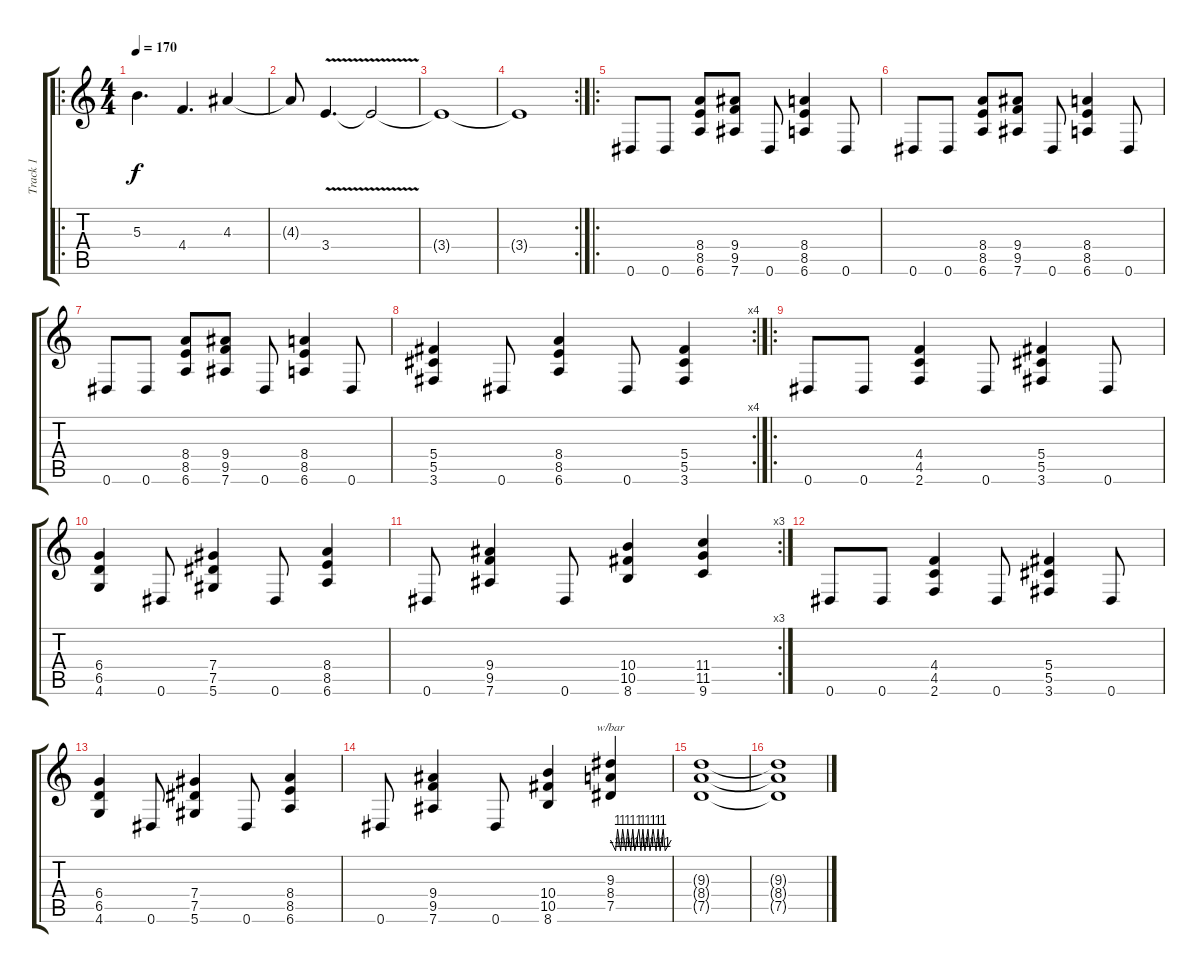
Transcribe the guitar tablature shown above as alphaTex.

\track ("Track 1" "Track 1") {instrument distortionguitar}
\staff {score tabs}
\tuning (Eb4 Bb3 Gb3 Db3 Ab2 Eb2) {hide}
\ro
\ts (4 4)
\tempo 170
\clef g2
\ks c
5.3.4{d dy f} 4.4.4{d} 4.3.4 |
4.3{t}.8 3.4{v}.4{d} 3.4{t}.2 |
3.4{t}.1 |
\rc 2
3.4{t}.1 |
\ro
0.6.8 0.6.8 (8.4 8.5 6.6).8 (9.4 9.5 7.6).8 0.6.8 (8.4 8.5 6.6).4 0.6.8 |
0.6.8 0.6.8 (8.4 8.5 6.6).8 (9.4 9.5 7.6).8 0.6.8 (8.4 8.5 6.6).4 0.6.8 |
0.6.8 0.6.8 (8.4 8.5 6.6).8 (9.4 9.5 7.6).8 0.6.8 (8.4 8.5 6.6).4 0.6.8 |
\rc 4
(5.4 5.5 3.6).4 0.6.8 (8.4 8.5 6.6).4 0.6.8 (5.4 5.5 3.6).4 |
\ro
0.6.8 0.6.8 (4.4 4.5 2.6).4 0.6.8 (5.4 5.5 3.6).4 0.6.8 |
(6.4 6.5 4.6).4 0.6.8 (7.4 7.5 5.6).4 0.6.8 (8.4 8.5 6.6).4 |
\rc 3
0.6.8 (9.4 9.5 7.6).4 0.6.8 (10.4 10.5 8.6).4 (11.4 11.5 9.6).4 |
0.6.8 0.6.8 (4.4 4.5 2.6).4 0.6.8 (5.4 5.5 3.6).4 0.6.8 |
(6.4 6.5 4.6).4 0.6.8 (7.4 7.5 5.6).4 0.6.8 (8.4 8.5 6.6).4 |
0.6.8 (9.4 9.5 7.6).4 0.6.8 (10.4 10.5 8.6).4 (9.3 8.4 7.5).4{tbe (custom default 0 0 5 -4 7 4 10 -4 12 4 15 -4 17 4 20 -4 22 4 24 -4 28 4 30 -4 32 4 34 -4 37 4 39 -4 42 4 45 -4 47 4 49 -4 52 4 54 -4 60 0)} |
(9.3{t} 8.4{t} 7.5{t}).1 |
(9.3{t} 8.4{t} 7.5{t}).1
